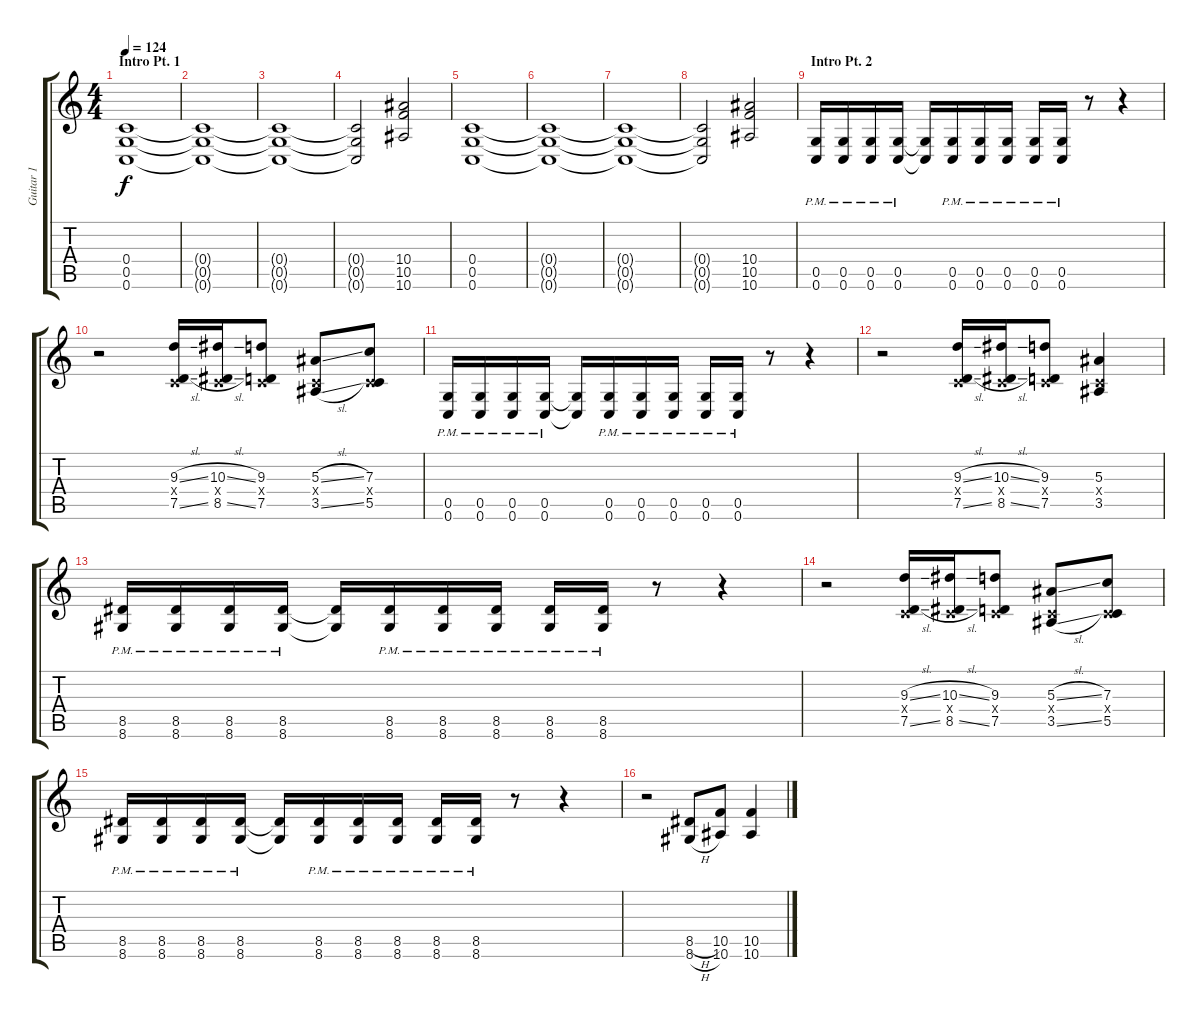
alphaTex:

\track ("Guitar 1" "Guitar 1") {instrument distortionguitar}
\staff {score tabs}
\tuning (D4 A3 F3 C3 G2 C2) {hide}
\ts (4 4)
\section ("" "Intro Pt. 1")
\tempo 124
\clef g2
\ks c
(0.4 0.5 0.6).1{dy f instrument distortionguitar} |
(0.4{t} 0.5{t} 0.6{t}).1 |
(0.4{t} 0.5{t} 0.6{t}).1 |
(0.4{t} 0.5{t} 0.6{t}).2 (10.4 10.5 10.6).2 |
(0.4 0.5 0.6).1 |
(0.4{t} 0.5{t} 0.6{t}).1 |
(0.4{t} 0.5{t} 0.6{t}).1 |
(0.4{t} 0.5{t} 0.6{t}).2 (10.4 10.5 10.6).2 |
\section ("" "Intro Pt. 2")
(0.5{pm} 0.6{pm}).16 (0.5{pm} 0.6{pm}).16 (0.5{pm} 0.6{pm}).16 (0.5{pm} 0.6{pm}).16 (0.5{t} 0.6{t}).16 (0.5{pm} 0.6{pm}).16 (0.5{pm} 0.6{pm}).16 (0.5{pm} 0.6{pm}).16 (0.5{pm} 0.6{pm}).16 (0.5{pm} 0.6{pm}).16 r.8 r.4 |
r.2 (9.3{sl} 0.4{x} 7.5{sl}).16 (10.3{sl} 0.4{x} 8.5{sl}).16 (9.3 0.4{x} 7.5).8 (5.3{sl} 0.4{x} 3.5{sl}).8 (7.3 0.4{x} 5.5).8 |
(0.5{pm} 0.6{pm}).16 (0.5{pm} 0.6{pm}).16 (0.5{pm} 0.6{pm}).16 (0.5{pm} 0.6{pm}).16 (0.5{t} 0.6{t}).16 (0.5{pm} 0.6{pm}).16 (0.5{pm} 0.6{pm}).16 (0.5{pm} 0.6{pm}).16 (0.5{pm} 0.6{pm}).16 (0.5{pm} 0.6{pm}).16 r.8 r.4 |
r.2 (9.3{sl} 0.4{x} 7.5{sl}).16 (10.3{sl} 0.4{x} 8.5{sl}).16 (9.3 0.4{x} 7.5).8 (5.3 0.4{x} 3.5).4 |
(8.5{pm} 8.6{pm}).16 (8.5{pm} 8.6{pm}).16 (8.5{pm} 8.6{pm}).16 (8.5{pm} 8.6{pm}).16 (8.5{t} 8.6{t}).16 (8.5{pm} 8.6{pm}).16 (8.5{pm} 8.6{pm}).16 (8.5{pm} 8.6{pm}).16 (8.5{pm} 8.6{pm}).16 (8.5{pm} 8.6{pm}).16 r.8 r.4 |
r.2 (9.3{sl} 0.4{x} 7.5{sl}).16 (10.3{sl} 0.4{x} 8.5{sl}).16 (9.3 0.4{x} 7.5).8 (5.3{sl} 0.4{x} 3.5{sl}).8 (7.3 0.4{x} 5.5).8 |
(8.5{pm} 8.6{pm}).16 (8.5{pm} 8.6{pm}).16 (8.5{pm} 8.6{pm}).16 (8.5{pm} 8.6{pm}).16 (8.5{t} 8.6{t}).16 (8.5{pm} 8.6{pm}).16 (8.5{pm} 8.6{pm}).16 (8.5{pm} 8.6{pm}).16 (8.5{pm} 8.6{pm}).16 (8.5{pm} 8.6{pm}).16 r.8 r.4 |
r.2 (8.5{h} 8.6{h}).8 (10.5 10.6).8 (10.5 10.6).4
